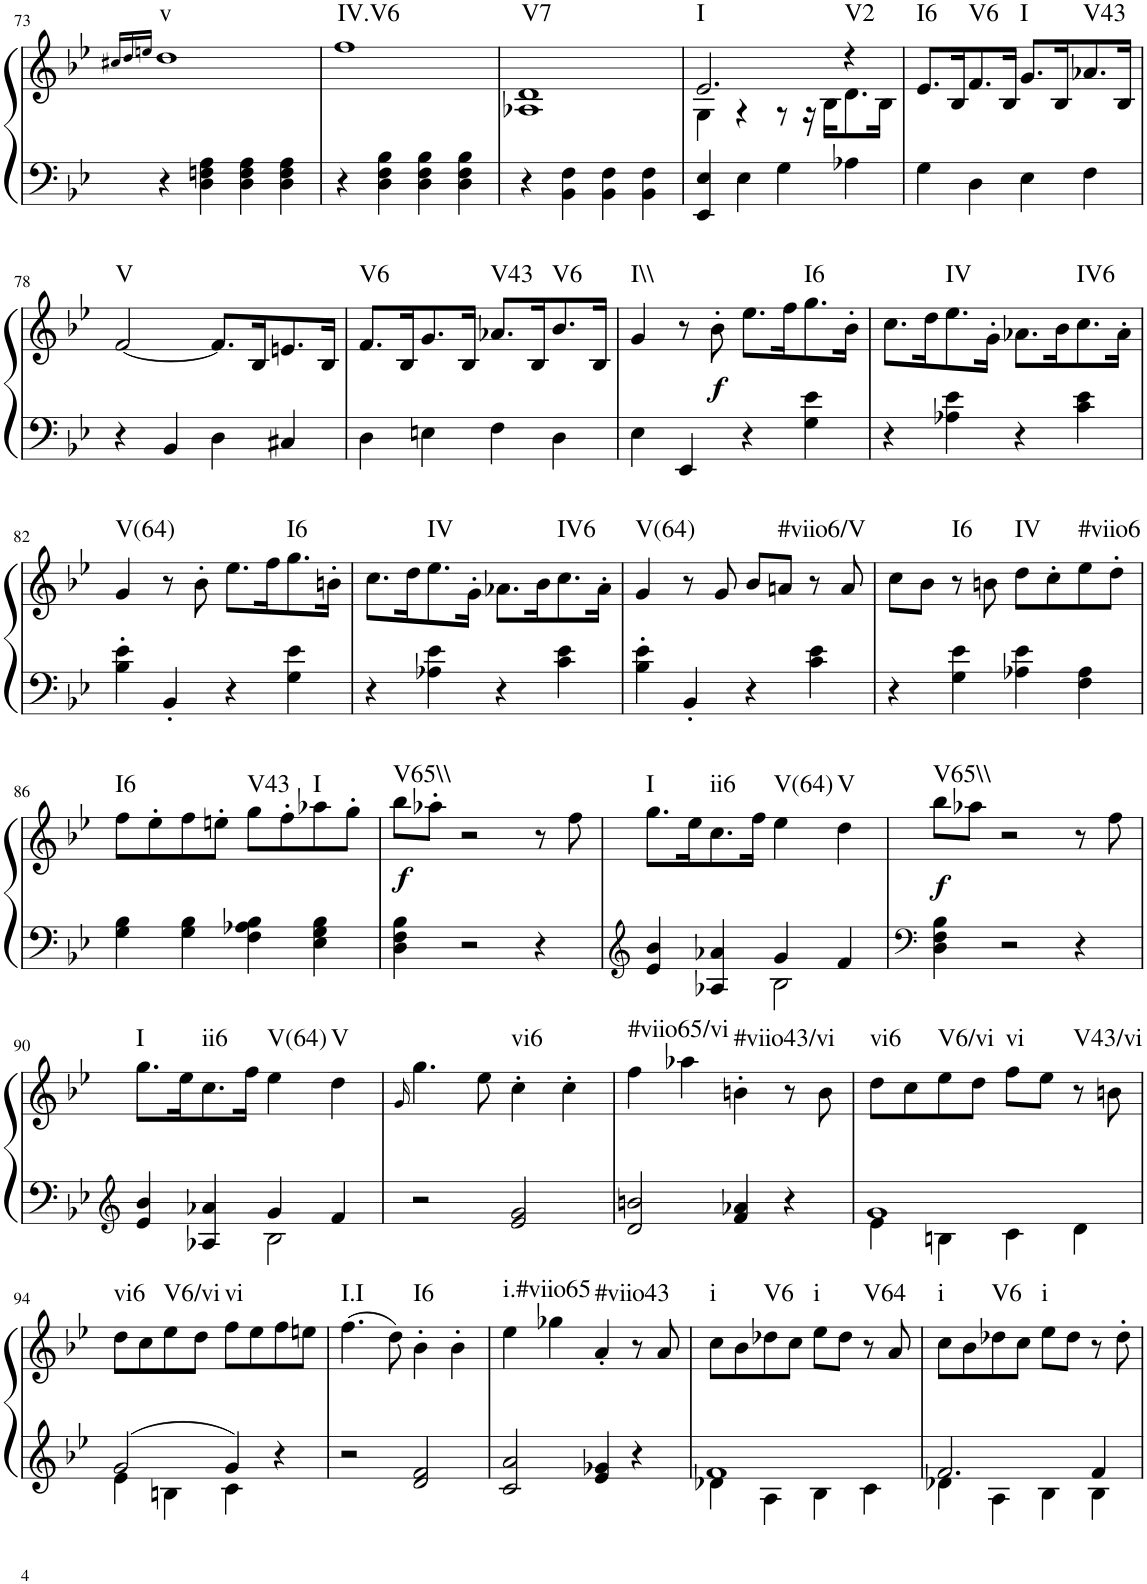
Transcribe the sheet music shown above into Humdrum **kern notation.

**kern	**kern	**dynam	**harte
*part1	*part1	*part1	*part1
*staff2	*staff1	*staff1/2	*
*I"Piano, Piano right	*	*	*
*I'Pno.	*	*	*
!!LO:PB:g=z
*clefF4	*clefG2	*	*
*k[b-e-]	*k[b-e-]	*	*
*M2/2	*M2/2	*	*
*met(c|)	*met(c|)	*	*
=73	=73	=73	=73
.	16qcc#X/LL	.	.
.	16qdd/	.	.
.	16qeen/JJ	.	.
!	!	!	!LO:H:kt=v
4r	1dd	.	N
4D\ 4Fn\ 4A\	.	.	.
4D\ 4F\ 4A\	.	.	.
4D\ 4F\ 4A\	.	.	.
=74	=74	=74	=74
!	!	!	!LO:H:kt=IV.V6
4r	1ff	.	N
4D\ 4F\ 4B-\	.	.	.
4D\ 4F\ 4B-\	.	.	.
4D\ 4F\ 4B-\	.	.	.
=75	=75	=75	=75
!	!	!	!LO:H:kt=V7
4r	1A-X 1d	.	N
4BB-\ 4F\	.	.	.
4BB-\ 4F\	.	.	.
4BB-\ 4F\	.	.	.
=76	=76	=76	=76
*	*^	*	*
!	!	!	!	!LO:H:kt=I
4EE-/ 4E-/	2.e-/	4G\	.	N
4E-\	.	4r	.	.
4G\	.	8r	.	.
.	.	16r	.	.
.	.	16B-\KL	.	.
!	!	!	!	!LO:H:kt=V2
4A-X\	4r	8.d\	.	N
.	.	16B-\Jk	.	.
=77	=77	=77	=77	=77
!	!	!	!	!LO:H:kt=I6
*	*v	*v	*	*
4G\	8.e-/L	.	N
.	16B-/K	.	.
!	!	!	!LO:H:kt=V6
4D\	8.f/	.	N
.	16B-/Jk	.	.
!	!	!	!LO:H:kt=I
4E-\	8.g/L	.	N
.	16B-/K	.	.
!	!	!	!LO:H:kt=V43
4F\	8.a-X/	.	N
.	16B-/Jk	.	.
!!LO:LB:g=z
=78	=78	=78	=78
!	!	!	!LO:H:kt=V
4r	[2f/	.	N
4BB-/	.	.	.
4D\	8.f/L]	.	.
.	16B-/K	.	.
4C#X/	8.en/	.	.
.	16B-/Jk	.	.
=79	=79	=79	=79
!	!	!	!LO:H:kt=V6
4D\	8.f/L	.	N
.	16B-/K	.	.
4En\	8.g/	.	.
.	16B-/Jk	.	.
!	!	!	!LO:H:kt=V43
4F\	8.a-X/L	.	N
.	16B-/K	.	.
!	!	!	!LO:H:kt=V6
4D\	8.b-/	.	N
.	16B-/Jk	.	.
=80	=80	=80	=80
!	!	!	!LO:H:kt=I\\
4E-\	4g/	.	N
4EE-/	8r	.	.
!	!	!LO:DY:b	!
.	8b-'\	f	.
4r	8.ee-\L	.	.
.	16ff\K	.	.
!	!	!	!LO:H:kt=I6
4G\ 4e-\	8.gg\	.	N
.	16b-'\Jk	.	.
=81	=81	=81	=81
4r	8.cc\L	.	.
.	16dd\K	.	.
!	!	!	!LO:H:kt=IV
4A-X\ 4e-\	8.ee-\	.	N
.	16g'\Jk	.	.
4r	8.a-X\L	.	.
.	16b-\K	.	.
!	!	!	!LO:H:kt=IV6
4c\ 4e-\	8.cc\	.	N
.	16a-'\Jk	.	.
!!LO:LB:g=z
=82	=82	=82	=82
!	!	!	!LO:H:kt=V(64)
4B-\' 4e-\'	4g/	.	N
4BB-'/	8r	.	.
.	8b-'\	.	.
4r	8.ee-\L	.	.
.	16ff\K	.	.
!	!	!	!LO:H:kt=I6
4G\ 4e-\	8.gg\	.	N
.	16bn'\Jk	.	.
=83	=83	=83	=83
4r	8.cc\L	.	.
.	16dd\K	.	.
!	!	!	!LO:H:kt=IV
4A-X\ 4e-\	8.ee-\	.	N
.	16g'\Jk	.	.
4r	8.a-X\L	.	.
.	16b-\K	.	.
!	!	!	!LO:H:kt=IV6
4c\ 4e-\	8.cc\	.	N
.	16a-'\Jk	.	.
=84	=84	=84	=84
!	!	!	!LO:H:kt=V(64)
4B-\' 4e-\'	4g/	.	N
4BB-'/	8r	.	.
.	8g/	.	.
4r	8b-/L	.	.
!	!	!	!LO:H:kt=#viio6/V
.	8an/J	.	N
4c\ 4e-\	8r	.	.
.	8a/	.	.
=85	=85	=85	=85
4r	8cc\L	.	.
.	8b-\J	.	.
!	!	!	!LO:H:kt=I6
4G\ 4e-\	8r	.	N
.	8bn\	.	.
!	!	!	!LO:H:kt=IV
4A-X\ 4e-\	8dd\L	.	N
.	8cc'\	.	.
!	!	!	!LO:H:kt=#viio6
4F\ 4A-\	8ee-\	.	N
.	8dd'\J	.	.
!!LO:LB:g=z
=86	=86	=86	=86
!	!	!	!LO:H:kt=I6
4G\ 4B-\	8ff\L	.	N
.	8ee-'\	.	.
4G\ 4B-\	8ff\	.	.
.	8een'\J	.	.
!	!	!	!LO:H:kt=V43
4F\ 4A-X\ 4B-\	8gg\L	.	N
.	8ff'\	.	.
!	!	!	!LO:H:kt=I
4E-\ 4G\ 4B-\	8aa-X\	.	N
.	8gg'\J	.	.
=87	=87	=87	=87
!	!	!LO:DY:b	!LO:H:kt=V65\\
4D\ 4F\ 4B-\	8bb-\L	f	N
.	8aa-X'\J	.	.
2r	2r	.	.
4r	8r	.	.
.	8ff\	.	.
=88	=88	=88	=88
*clefG2	*	*	*
*^	*	*	*
!	!	!	!	!LO:H:kt=I
4e-/ 4b-/	2ryy	8.gg\L	.	N
.	.	16ee-\K	.	.
!	!	!	!	!LO:H:kt=ii6
4A-X/ 4a-X/	.	8.cc\	.	N
.	.	16ff\Jk	.	.
!	!	!	!	!LO:H:kt=V(64)
4g/	2B-\	4ee-\	.	N
!	!	!	!	!LO:H:kt=V
4f/	.	4dd\	.	N
*v	*v	*	*	*
=89	=89	=89	=89
*clefF4	*	*	*
!	!	!LO:DY:b	!LO:H:kt=V65\\
4D\ 4F\ 4B-\	8bb-\L	f	N
.	8aa-X\J	.	.
2r	2r	.	.
4r	8r	.	.
.	8ff\	.	.
!!LO:LB:g=z
=90	=90	=90	=90
*clefG2	*	*	*
*^	*	*	*
!	!	!	!	!LO:H:kt=I
4e-/ 4b-/	2ryy	8.gg\L	.	N
.	.	16ee-\K	.	.
!	!	!	!	!LO:H:kt=ii6
4A-X/ 4a-X/	.	8.cc\	.	N
.	.	16ff\Jk	.	.
!	!	!	!	!LO:H:kt=V(64)
4g/	2B-\	4ee-\	.	N
!	!	!	!	!LO:H:kt=V
4f/	.	4dd\	.	N
*v	*v	*	*	*
=91	=91	=91	=91
.	16qg/	.	.
2r	4.gg\	.	.
.	8ee-\	.	.
!	!	!	!LO:H:kt=vi6
2e-/ 2g/	4cc'\	.	N
.	4cc'\	.	.
=92	=92	=92	=92
!	!	!	!LO:H:kt=#viio65/vi
2d/ 2bn/	4ff\	.	N
.	4aa-X\	.	.
!	!	!	!LO:H:kt=#viio43/vi
4f/ 4a-X/	4bn'\	.	N
4r	8r	.	.
.	8b\	.	.
=93	=93	=93	=93
*^	*	*	*
!	!	!	!	!LO:H:kt=vi6
1g	4e-\	8dd\L	.	N
.	.	8cc\	.	.
!	!	!	!	!LO:H:kt=V6/vi
.	4Bn\	8ee-\	.	N
.	.	8dd\J	.	.
!	!	!	!	!LO:H:kt=vi
.	4c\	8ff\L	.	N
.	.	8ee-\J	.	.
!	!	!	!	!LO:H:kt=V43/vi
.	4d\	8r	.	N
.	.	8bn\	.	.
!!LO:LB:g=z
=94	=94	=94	=94	=94
!	!	!	!	!LO:H:kt=vi6
2g/	4e-\	8dd\L	.	N
.	.	8cc\	.	.
!	!	!	!	!LO:H:kt=V6/vi
.	4Bn\	8ee-\	.	N
.	.	8dd\J	.	.
!	!	!	!	!LO:H:kt=vi
4g/	4c\	8ff\L	.	N
.	.	8ee-\	.	.
4r	4ryy	8ff\	.	.
.	.	8een\J	.	.
*v	*v	*	*	*
=95	=95	=95	=95
!	!	!	!LO:H:kt=I.I
2r	(4.ff\	.	N
.	8dd\)	.	.
!	!	!	!LO:H:kt=I6
2d/ 2f/	4b-'\	.	N
.	4b-'\	.	.
=96	=96	=96	=96
!	!	!	!LO:H:kt=i.#viio65
2c/ 2a/	4ee-\	.	N
.	4gg-X\	.	.
!	!	!	!LO:H:kt=#viio43
4e-/ 4g-X/	4a'/	.	N
4r	8r	.	.
.	8a/	.	.
=97	=97	=97	=97
*^	*	*	*
!	!	!	!	!LO:H:kt=i
1f	4d-X\	8cc\L	.	N
.	.	8b-\	.	.
!	!	!	!	!LO:H:kt=V6
.	4A\	8dd-X\	.	N
.	.	8cc\J	.	.
!	!	!	!	!LO:H:kt=i
.	4B-\	8ee-\L	.	N
.	.	8dd-\J	.	.
!	!	!	!	!LO:H:kt=V64
.	4c\	8r	.	N
.	.	8a/	.	.
=98	=98	=98	=98	=98
!	!	!	!	!LO:H:kt=i
2.f/	4d-X\	8cc\L	.	N
.	.	8b-\	.	.
!	!	!	!	!LO:H:kt=V6
.	4A\	8dd-X\	.	N
.	.	8cc\J	.	.
!	!	!	!	!LO:H:kt=i
.	4B-\	8ee-\L	.	N
.	.	8dd-\J	.	.
4f/	4B-\	8r	.	.
.	.	8dd-'\	.	.
*v	*v	*	*	*
=	=	=	=
*-	*-	*-	*-
